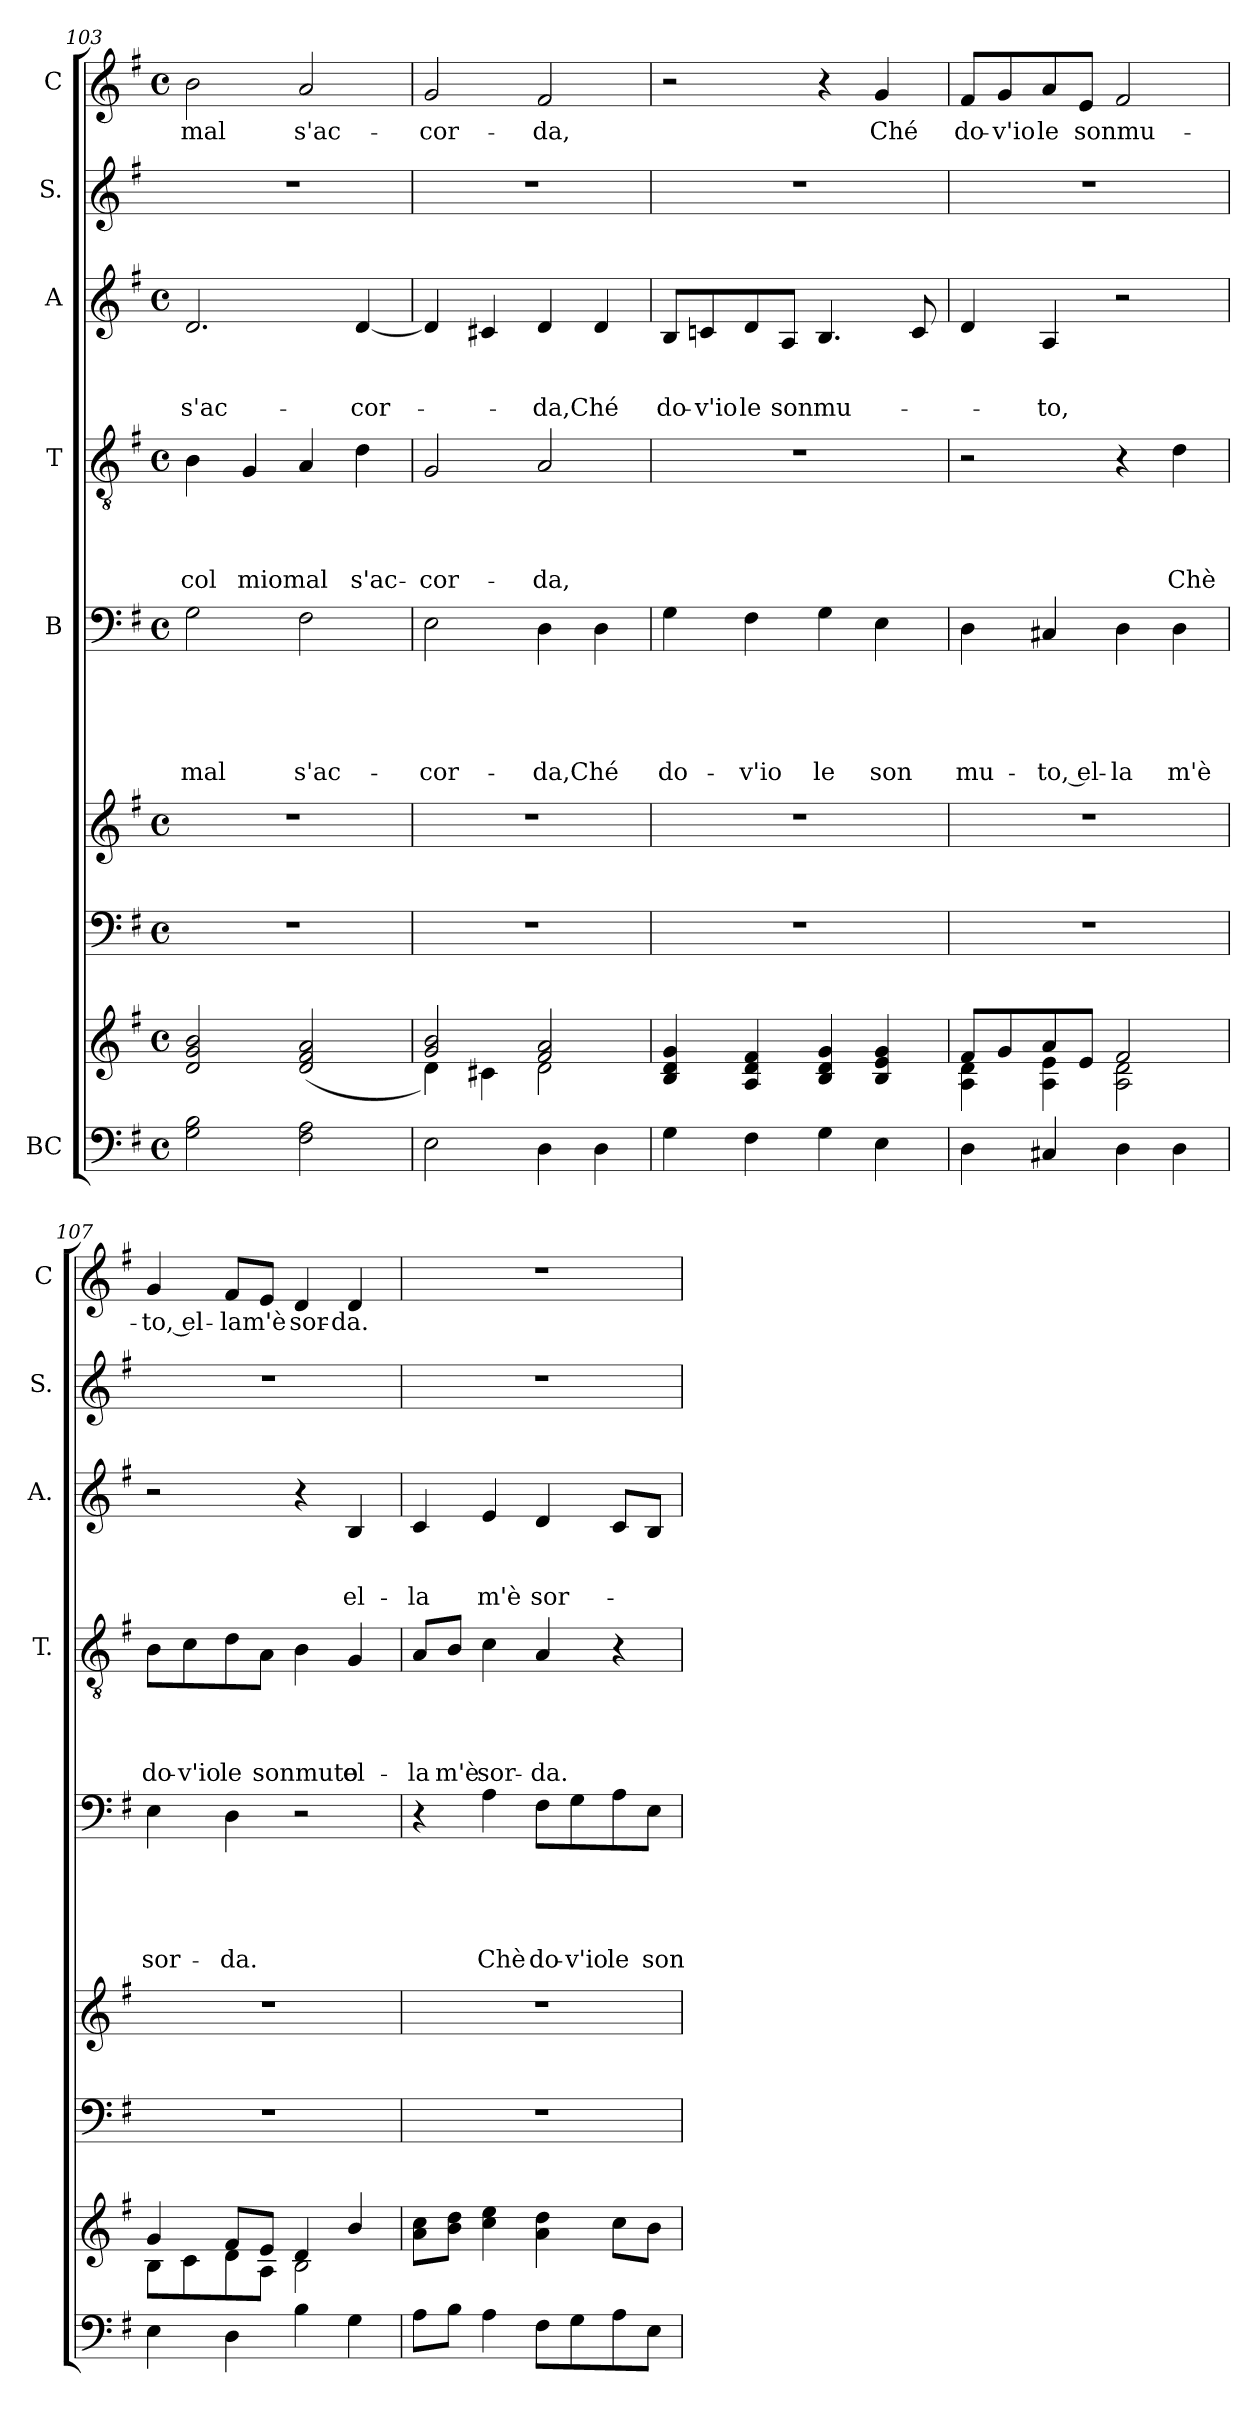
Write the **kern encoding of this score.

**kern	**kern	**kern	**kern	**kern	**text	**text	**text	**text	**text	**kern	**text	**text	**text	**text	**kern	**text	**text	**text	**kern	**kern	**text
*part8	*part8	*part7	*part6	*part5	*part5	*part5	*part5	*part5	*part5	*part4	*part4	*part4	*part4	*part4	*part3	*part3	*part3	*part3	*part2	*part1	*part1
*staff9	*staff8	*staff7	*staff6	*staff5	*staff5	*staff5	*staff5	*staff5	*staff5	*staff4	*staff4	*staff4	*staff4	*staff4	*staff3	*staff3	*staff3	*staff3	*staff2	*staff1	*staff1
*I"BC	*	*	*	*I"B	*	*	*	*	*	*I"T	*	*	*	*	*I"A	*	*	*	*I"S.	*I"C	*
*	*	*	*	*	*	*	*	*	*	*I'T.	*	*	*	*	*I'A.	*	*	*	*I'S.	*I'C	*
*clefF4	*clefG2	*clefF4	*clefG2	*clefF4	*	*	*	*	*	*clefGv2	*	*	*	*	*clefG2	*	*	*	*clefG2	*clefG2	*
*k[f#]	*k[f#]	*k[f#]	*k[f#]	*k[f#]	*	*	*	*	*	*k[f#]	*	*	*	*	*k[f#]	*	*	*	*k[f#]	*k[f#]	*
*G:	*G:	*G:	*G:	*G:	*	*	*	*	*	*G:	*	*	*	*	*G:	*	*	*	*G:	*G:	*
*M4/4	*M4/4	*M4/4	*M4/4	*M4/4	*	*	*	*	*	*M4/4	*	*	*	*	*M4/4	*	*	*	*	*M4/4	*
*met(c)	*met(c)	*met(c)	*met(c)	*met(c)	*	*	*	*	*	*met(c)	*	*	*	*	*met(c)	*	*	*	*	*met(c)	*
=103	=103	=103	=103	=103	=103	=103	=103	=103	=103	=103	=103	=103	=103	=103	=103	=103	=103	=103	=103	=103	=103
!	!	!	!	!	!	!	!	!	!LO:LY:b	!	!	!	!	!LO:LY:b	!	!	!	!LO:LY:b	!	!	!LO:LY:b
2G\ 2B\	2d/ 2g/ 2b/	1r	1r	2G\	.	.	.	.	mal	4B\	.	.	.	col	2.d/	.	.	s'ac-	1r	2b\	mal
!	!	!	!	!	!	!	!	!	!	!	!	!	!	!LO:LY:b	!	!	!	!	!	!	!
.	.	.	.	.	.	.	.	.	.	4G/	.	.	.	miomal	.	.	.	.	.	.	.
!	!	!	!	!	!	!	!	!	!LO:LY:b	!	!	!	!	!	!	!	!	!	!	!	!LO:LY:b
2F#\ 2A\	(<2d/ 2f#/ 2a/	.	.	2F#\	.	.	.	.	s'ac-	4A/	.	.	.	.	.	.	.	.	.	2a/	s'ac-
!	!	!	!	!	!	!	!	!	!	!	!	!	!	!LO:LY:b	!	!	!	!LO:LY:b	!	!	!
.	.	.	.	.	.	.	.	.	.	4d\	.	.	.	s'ac-	[<4d/	.	.	-cor-	.	.	.
=104	=104	=104	=104	=104	=104	=104	=104	=104	=104	=104	=104	=104	=104	=104	=104	=104	=104	=104	=104	=104	=104
*	*^	*	*	*	*	*	*	*	*	*	*	*	*	*	*	*	*	*	*	*	*
!	!	!	!	!	!	!	!	!	!	!LO:LY:b	!	!	!	!	!LO:LY:b	!	!	!	!	!	!	!LO:LY:b
2E\	2g/ 2b/	4d\)	1r	1r	2E\	.	.	.	.	-cor-	2G/	.	.	.	-cor-	4d/]	.	.	.	1r	2g/	-cor-
.	.	4c#X\	.	.	.	.	.	.	.	.	.	.	.	.	.	4c#X/	.	.	.	.	.	.
!	!	!	!	!	!	!	!	!	!	!LO:LY:b	!	!	!	!	!LO:LY:b	!	!	!	!LO:LY:b	!	!	!LO:LY:b
4D\	2f#/ 2a/	2d\	.	.	4D\	.	.	.	.	-da,Ché	2A/	.	.	.	-da,	4d/	.	.	-da,Ché	.	2f#/	-da,
4D\	.	.	.	.	4D\	.	.	.	.	.	.	.	.	.	.	4d/	.	.	.	.	.	.
*	*v	*v	*	*	*	*	*	*	*	*	*	*	*	*	*	*	*	*	*	*	*	*
=105	=105	=105	=105	=105	=105	=105	=105	=105	=105	=105	=105	=105	=105	=105	=105	=105	=105	=105	=105	=105	=105
!	!	!	!	!	!	!	!	!	!LO:LY:b	!	!	!	!	!	!	!	!	!LO:LY:b	!	!	!
4G\	4B/ 4d/ 4g/	1r	1r	4G\	.	.	.	.	do-	1r	.	.	.	.	8B/L	.	.	do-	1r	2r	.
!	!	!	!	!	!	!	!	!	!	!	!	!	!	!	!	!	!	!LO:LY:b	!	!	!
.	.	.	.	.	.	.	.	.	.	.	.	.	.	.	8cn/	.	.	-v'io	.	.	.
!	!	!	!	!	!	!	!	!	!LO:LY:b	!	!	!	!	!	!	!	!	!LO:LY:b	!	!	!
4F#\	4A/ 4d/ 4f#/	.	.	4F#\	.	.	.	.	-v'io	.	.	.	.	.	8d/	.	.	le	.	.	.
!	!	!	!	!	!	!	!	!	!	!	!	!	!	!	!	!	!	!LO:LY:b	!	!	!
.	.	.	.	.	.	.	.	.	.	.	.	.	.	.	8A/J	.	.	son	.	.	.
!	!	!	!	!	!	!	!	!	!LO:LY:b	!	!	!	!	!	!	!	!	!LO:LY:b	!	!	!
4G\	4B/ 4d/ 4g/	.	.	4G\	.	.	.	.	le	.	.	.	.	.	4.B/	.	.	mu-	.	4r	.
!	!	!	!	!	!	!	!	!	!LO:LY:b	!	!	!	!	!	!	!	!	!	!	!	!LO:LY:b
4E\	4B/ 4e/ 4g/	.	.	4E\	.	.	.	.	son	.	.	.	.	.	.	.	.	.	.	4g/	Ché
.	.	.	.	.	.	.	.	.	.	.	.	.	.	.	8c/	.	.	.	.	.	.
=106	=106	=106	=106	=106	=106	=106	=106	=106	=106	=106	=106	=106	=106	=106	=106	=106	=106	=106	=106	=106	=106
*	*^	*	*	*	*	*	*	*	*	*	*	*	*	*	*	*	*	*	*	*	*
!	!	!	!	!	!	!	!	!	!	!LO:LY:b	!	!	!	!	!	!	!	!	!	!	!	!LO:LY:b
4D\	8f#/L	4A\ 4d\	1r	1r	4D\	.	.	.	.	mu-	2r	.	.	.	.	4d/	.	.	.	1r	8f#/L	do-
!	!	!	!	!	!	!	!	!	!	!	!	!	!	!	!	!	!	!	!	!	!	!LO:LY:b
.	8g/	.	.	.	.	.	.	.	.	.	.	.	.	.	.	.	.	.	.	.	8g/	-v'io
!	!	!	!	!	!	!	!	!	!	!LO:LY:b:rj	!	!	!	!	!	!	!	!	!LO:LY:b	!	!	!LO:LY:b
4C#X/	8a/	4A\ 4e\	.	.	4C#X/	.	.	.	.	-to, el-	.	.	.	.	.	4A/	.	.	-to,	.	8a/	le
!	!	!	!	!	!	!	!	!	!	!	!	!	!	!	!	!	!	!	!	!	!	!LO:LY:b
.	8e/J	.	.	.	.	.	.	.	.	.	.	.	.	.	.	.	.	.	.	.	8e/J	sonmu-
!	!	!	!	!	!	!	!	!	!	!LO:LY:b	!	!	!	!	!	!	!	!	!	!	!	!
4D\	2f#/	2A\ 2d\	.	.	4D\	.	.	.	.	-la	4r	.	.	.	.	2r	.	.	.	.	2f#/	.
!	!	!	!	!	!	!	!	!	!	!LO:LY:b	!	!	!	!	!LO:LY:b	!	!	!	!	!	!	!
4D\	.	.	.	.	4D\	.	.	.	.	m'è	4d\	.	.	.	Chè	.	.	.	.	.	.	.
=107	=107	=107	=107	=107	=107	=107	=107	=107	=107	=107	=107	=107	=107	=107	=107	=107	=107	=107	=107	=107	=107	=107
!	!	!	!	!	!	!	!	!	!	!LO:LY:b	!	!	!	!	!LO:LY:b	!	!	!	!	!	!	!LO:LY:b:rj
4E\	4g/	8B\L	1r	1r	4E\	.	.	.	.	sor-	8B\L	.	.	.	do-	2r	.	.	.	1r	4g/	-to, el-
!	!	!	!	!	!	!	!	!	!	!	!	!	!	!	!LO:LY:b	!	!	!	!	!	!	!
.	.	8c\	.	.	.	.	.	.	.	.	8c\	.	.	.	-v'io	.	.	.	.	.	.	.
!	!	!	!	!	!	!	!	!	!	!LO:LY:b	!	!	!	!	!LO:LY:b	!	!	!	!	!	!	!LO:LY:b
4D\	8f#/L	8d\	.	.	4D\	.	.	.	.	-da.	8d\	.	.	.	le	.	.	.	.	.	8f#/L	-lam'è
!	!	!	!	!	!	!	!	!	!	!	!	!	!	!	!LO:LY:b	!	!	!	!	!	!	!
.	8e/J	8A\J	.	.	.	.	.	.	.	.	8A\J	.	.	.	sonmuto	.	.	.	.	.	8e/J	.
!	!	!	!	!	!	!	!	!	!	!	!	!	!	!	!	!	!	!	!	!	!	!LO:LY:b
4B\	4d/	2B\	.	.	2r	.	.	.	.	.	4B\	.	.	.	.	4r	.	.	.	.	4d/	sor-
!	!	!	!	!	!	!	!	!	!	!	!	!	!	!	!LO:LY:b	!	!	!	!LO:LY:b	!	!	!LO:LY:b
4G\	4b/	.	.	.	.	.	.	.	.	.	4G/	.	.	.	el-	4B/	.	.	el-	.	4d/	-da.
*	*v	*v	*	*	*	*	*	*	*	*	*	*	*	*	*	*	*	*	*	*	*	*
!!LO:LB:g=z
=108	=108	=108	=108	=108	=108	=108	=108	=108	=108	=108	=108	=108	=108	=108	=108	=108	=108	=108	=108	=108	=108
!	!	!	!	!	!	!	!	!	!	!	!	!	!	!LO:LY:b	!	!	!	!LO:LY:b	!	!	!
8A\L	8a\ 8cc\L	1r	1r	4r	.	.	.	.	.	8A/L	.	.	.	-la	4c/	.	.	-la	1r	1r	.
!	!	!	!	!	!	!	!	!	!	!	!	!	!	!LO:LY:b	!	!	!	!	!	!	!
8B\J	8b\ 8dd\J	.	.	.	.	.	.	.	.	8B/J	.	.	.	m'è	.	.	.	.	.	.	.
!	!	!	!	!	!	!	!	!	!LO:LY:b	!	!	!	!	!LO:LY:b	!	!	!	!LO:LY:b	!	!	!
4A\	4cc\ 4ee\	.	.	4A\	.	.	.	.	Chè	4c\	.	.	.	sor-	4e/	.	.	m'è	.	.	.
!	!	!	!	!	!	!	!	!	!LO:LY:b	!	!	!	!	!LO:LY:b	!	!	!	!LO:LY:b	!	!	!
8F#\L	4a\ 4dd\	.	.	8F#\L	.	.	.	.	do-	4A/	.	.	.	-da.	4d/	.	.	sor-	.	.	.
!	!	!	!	!	!	!	!	!	!LO:LY:b	!	!	!	!	!	!	!	!	!	!	!	!
8G\	.	.	.	8G\	.	.	.	.	-v'io	.	.	.	.	.	.	.	.	.	.	.	.
!	!	!	!	!	!	!	!	!	!LO:LY:b	!	!	!	!	!	!	!	!	!	!	!	!
8A\	8cc\L	.	.	8A\	.	.	.	.	le	4r	.	.	.	.	8c/L	.	.	.	.	.	.
!	!	!	!	!	!	!	!	!	!LO:LY:b	!	!	!	!	!	!	!	!	!	!	!	!
8E\J	8b\J	.	.	8E\J	.	.	.	.	son	.	.	.	.	.	8B/J	.	.	.	.	.	.
=	=	=	=	=	=	=	=	=	=	=	=	=	=	=	=	=	=	=	=	=	=
*-	*-	*-	*-	*-	*-	*-	*-	*-	*-	*-	*-	*-	*-	*-	*-	*-	*-	*-	*-	*-	*-
